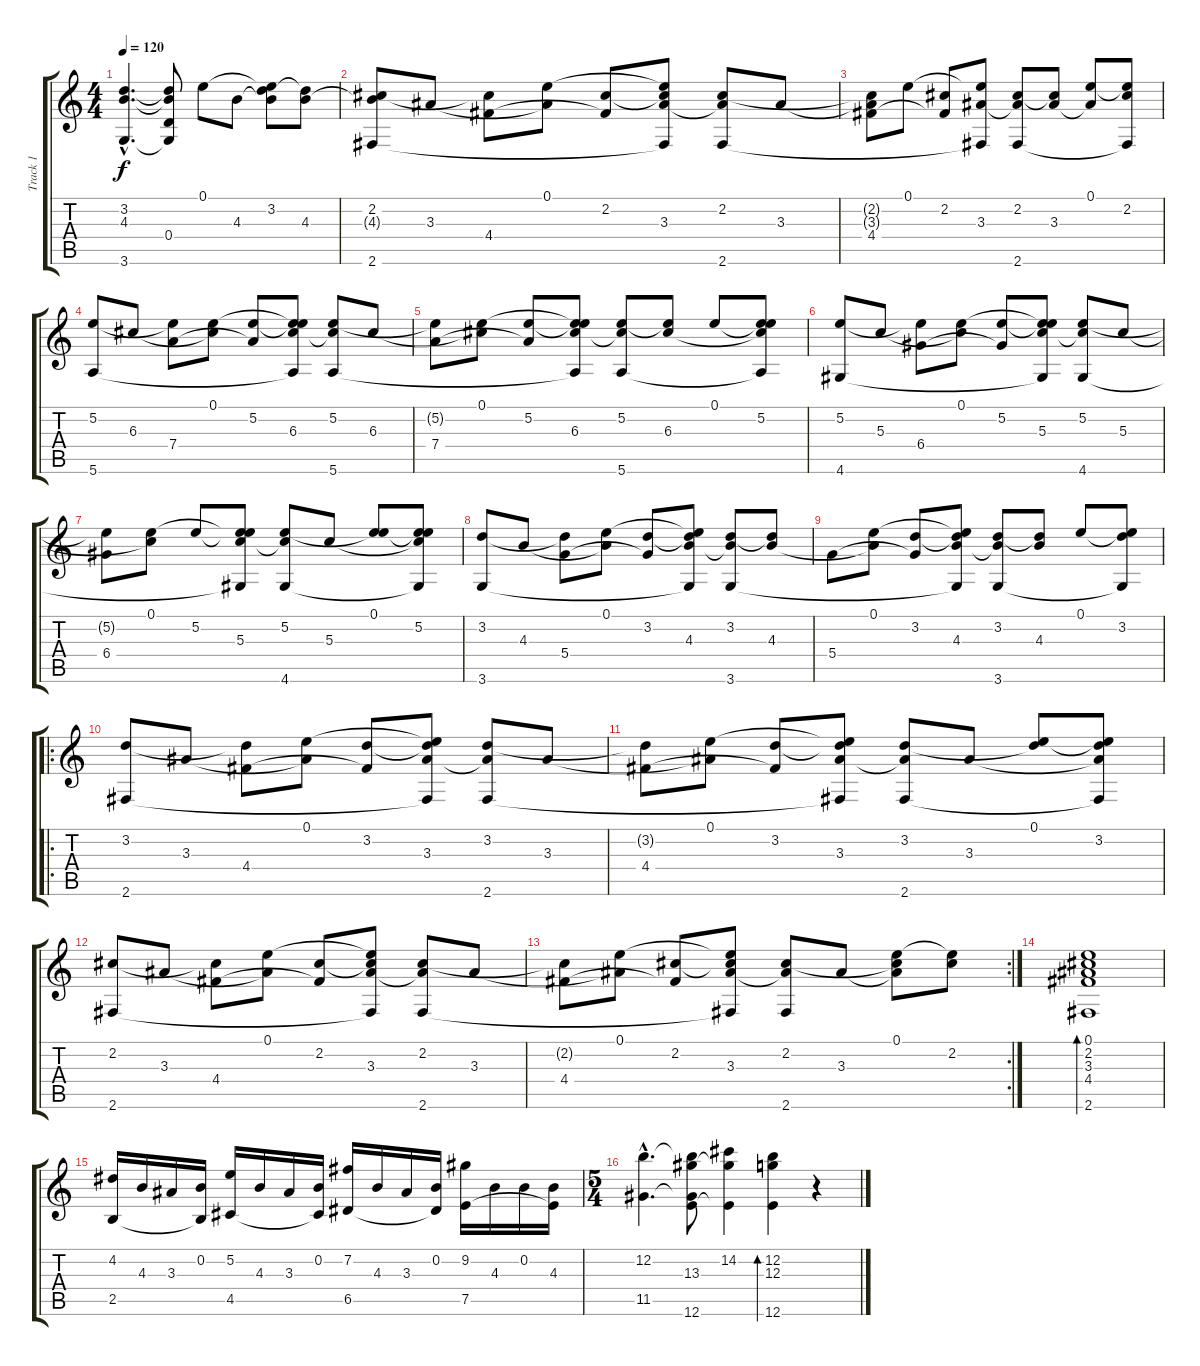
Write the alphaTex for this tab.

\track ("Track 1" "Track 1") {instrument acousticguitarnylon}
\staff {score tabs}
\tuning (E4 B3 G3 D3 A2 E2) {hide}
\ts (4 4)
\tempo 120
\clef g2
\ks c
(3.2{hac} 4.3{hac} 3.6{hac}).4{d dy f} (3.2{t} 4.3{t} 0.4 3.6{t}).8 0.1.8 4.3.8 (0.1{t} 3.2 4.3{t}).8 (3.2{t} 4.3).8 |
(2.2 4.3{t} 2.6).8 3.3.8 (2.2{t} 4.4).8 (0.1 3.3{t}).8 (2.2 4.4{t}).8 (0.1{t} 2.2{t} 3.3 2.6{t}).8 (2.2 3.3{t} 2.6).8 3.3.8 |
(2.2{t} 3.3{t} 4.4).8 0.1.8 (2.2 4.4{t}).8 (0.1{t} 3.3 2.6{t}).8 (2.2 3.3{t} 2.6).8 (2.2{t} 3.3).8 (0.1 3.3{t}).8 (0.1{t} 2.2 2.6{t}).8 |
(5.2 5.6).8 6.3.8 (5.2{t} 7.4).8 (0.1 6.3{t}).8 (5.2 7.4{t}).8 (0.1{t} 5.2{t} 6.3 5.6{t}).8 (5.2 6.3{t} 5.6).8 6.3.8 |
(5.2{t} 7.4).8 (0.1 6.3{t}).8 (5.2 7.4{t}).8 (0.1{t} 5.2{t} 6.3 5.6{t}).8 (5.2 6.3{t} 5.6).8 (5.2{t} 6.3).8 0.1.8 (0.1{t} 5.2 6.3{t} 5.6{t}).8 |
(5.2 4.6).8 5.3.8 (5.2{t} 6.4).8 (0.1 5.3{t}).8 (5.2 6.4{t}).8 (0.1{t} 5.2{t} 5.3 4.6{t}).8 (5.2 5.3{t} 4.6).8 5.3.8 |
(5.2{t} 6.4).8 (0.1 5.3{t}).8 5.2.8 (0.1{t} 5.2{t} 5.3 4.6{t}).8 (5.2 5.3{t} 4.6).8 5.3.8 (0.1 5.2{t}).8 (0.1{t} 5.2 5.3{t} 4.6{t}).8 |
(3.2 3.6).8 4.3.8 (3.2{t} 5.4).8 (0.1 4.3{t}).8 (3.2 5.4{t}).8 (0.1{t} 3.2{t} 4.3 3.6{t}).8 (3.2 4.3{t} 3.6).8 (3.2{t} 4.3).8 |
5.4.8 (0.1 4.3{t}).8 (3.2 5.4{t}).8 (0.1{t} 3.2{t} 4.3 3.6{t}).8 (3.2 4.3{t} 3.6).8 (3.2{t} 4.3).8 0.1.8 (0.1{t} 3.2 3.6{t}).8 |
\ro
(3.2 2.6).8 3.3.8 (3.2{t} 4.4).8 (0.1 3.3{t}).8 (3.2 4.4{t}).8 (0.1{t} 3.2{t} 3.3 2.6{t}).8 (3.2 3.3{t} 2.6).8 3.3.8 |
(3.2{t} 4.4).8 (0.1 3.3{t}).8 (3.2 4.4{t}).8 (0.1{t} 3.2{t} 3.3 2.6{t}).8 (3.2 3.3{t} 2.6).8 3.3.8 (0.1 3.2{t}).8 (0.1{t} 3.2 3.3{t} 2.6{t}).8 |
(2.2 2.6).8 3.3.8 (2.2{t} 4.4).8 (0.1 3.3{t}).8 (2.2 4.4{t}).8 (0.1{t} 2.2{t} 3.3 2.6{t}).8 (2.2 3.3{t} 2.6).8 3.3.8 |
\rc 2
(2.2{t} 4.4).8 (0.1 3.3{t}).8 (2.2 4.4{t}).8 (0.1{t} 2.2{t} 3.3 2.6{t}).8 (2.2 3.3{t} 2.6).8 3.3.8 (0.1 2.2{t} 3.3{t}).8 (0.1{t} 2.2).8 |
(0.1 2.2 3.3 4.4 2.6).1{bd 240} |
(4.2 2.5).16 4.3.16 3.3.16 (0.2 2.5{t}).16 (5.2 4.5).16 4.3.16 3.3.16 (0.2 4.5{t}).16 (7.2 6.5).16 4.3.16 3.3.16 (0.2 6.5{t}).16 (9.2 7.5).16 4.3.16 0.2.16 (4.3 7.5{t}).16 |
\ts (5 4)
(12.2{hac} 11.5{hac}).4{d} (12.2{t} 13.3 11.5{t} 12.6).8 (14.2 13.3{t} 12.6{t}).4 (12.2 12.3 12.6).4{bd 240} r.4
